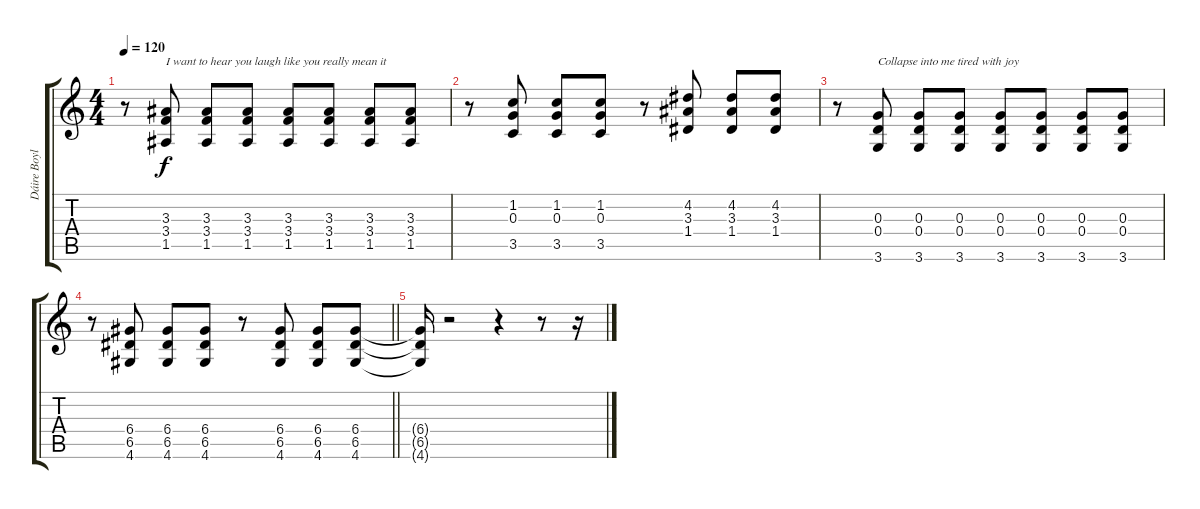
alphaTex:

\track ("Dáire Boyle" "Dáire Boyl") {instrument distortionguitar}
\staff {score tabs}
\tuning (E4 B3 G3 D3 A2 E2) {hide}
\ts (4 4)
\tempo 120
\clef g2
\ks c
r.8{dy f} (3.3 3.4 1.5).8{txt "I want to hear you laugh like you really mean it"} (3.3 3.4 1.5).8 (3.3 3.4 1.5).8 (3.3 3.4 1.5).8 (3.3 3.4 1.5).8 (3.3 3.4 1.5).8 (3.3 3.4 1.5).8 |
r.8 (1.2 0.3 3.5).8 (1.2 0.3 3.5).8 (1.2 0.3 3.5).8 r.8 (4.2 3.3 1.4).8 (4.2 3.3 1.4).8 (4.2 3.3 1.4).8 |
r.8 (0.3 0.4 3.6).8{txt "Collapse into me tired with joy"} (0.3 0.4 3.6).8 (0.3 0.4 3.6).8 (0.3 0.4 3.6).8 (0.3 0.4 3.6).8 (0.3 0.4 3.6).8 (0.3 0.4 3.6).8 |
\barLineRight lightlight
r.8 (6.4 6.5 4.6).8 (6.4 6.5 4.6).8 (6.4 6.5 4.6).8 r.8 (6.4 6.5 4.6).8 (6.4 6.5 4.6).8 (6.4 6.5 4.6).8 |
(6.4{t} 6.5{t} 4.6{t}).16 r.2 r.4 r.8 r.16
